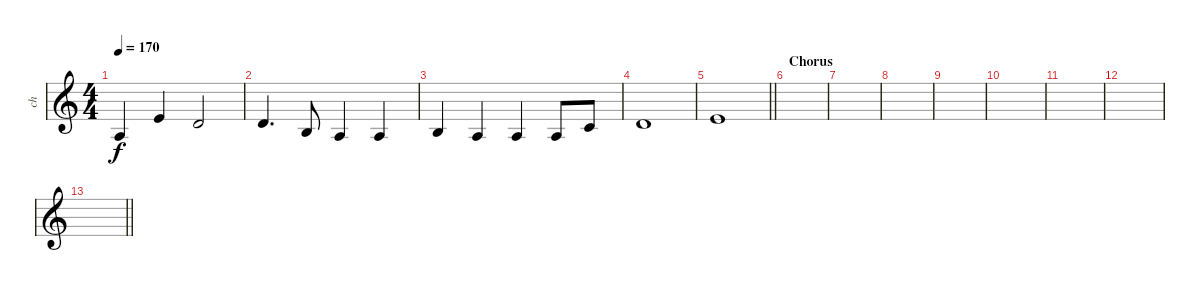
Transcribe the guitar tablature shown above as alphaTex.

\track ("ch" "ch") {instrument lead1square}
\staff {score}
\tuning (E4 B3 G3 D3 A2 E2) {hide}
\ts (4 4)
\tempo 170
\clef g2
\ks c
7.4.4{dy f} 9.3.4 7.3.2 |
7.3.4{d} 4.3.8 7.4.4 7.4.4 |
9.4.4 7.4.4 7.4.4 7.4.8 10.4.8 |
12.4.1 |
\barLineRight lightlight
14.4.1 |
\section ("" "Chorus")
|
|
|
|
|
|
|
\barLineRight lightlight
